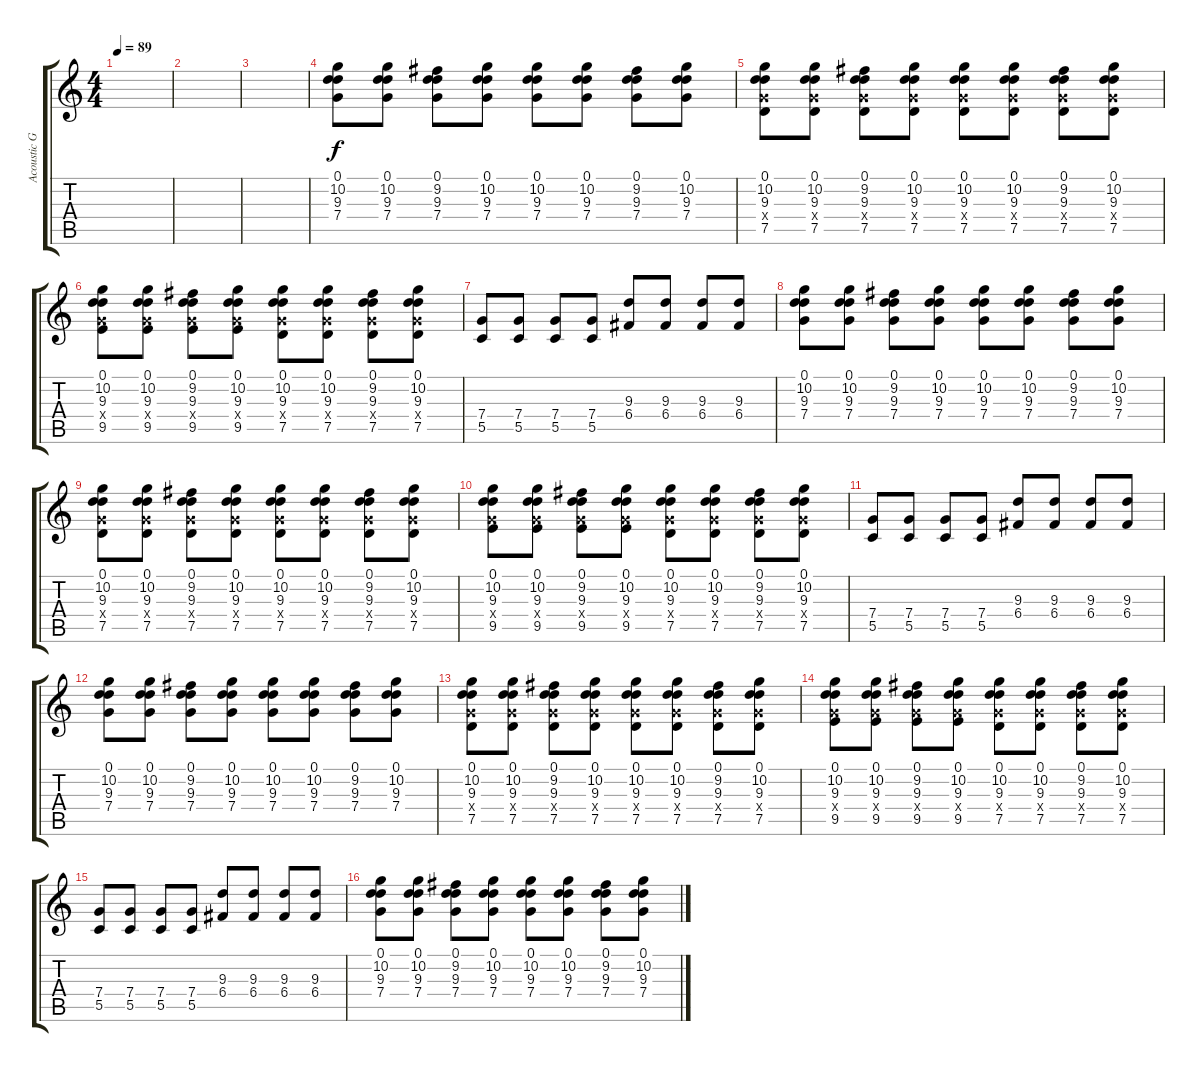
\track ("Acoustic Guitar 1 " "Acoustic G") {instrument acousticguitarsteel}
\staff {score tabs}
\tuning (D4 A3 F3 C3 G2 D2) {hide}
\ts (4 4)
\tempo 89
\clef g2
\ks c
|
|
|
(0.1 10.2 9.3 7.4).8 (0.1 10.2 9.3 7.4).8 (0.1 9.2 9.3 7.4).8 (0.1 10.2 9.3 7.4).8 (0.1 10.2 9.3 7.4).8 (0.1 10.2 9.3 7.4).8 (0.1 9.2 9.3 7.4).8 (0.1 10.2 9.3 7.4).8 |
(0.1 10.2 9.3 7.4{x} 7.5).8 (0.1 10.2 9.3 7.4{x} 7.5).8 (0.1 9.2 9.3 7.4{x} 7.5).8 (0.1 10.2 9.3 7.4{x} 7.5).8 (0.1 10.2 9.3 7.4{x} 7.5).8 (0.1 10.2 9.3 7.4{x} 7.5).8 (0.1 9.2 9.3 7.4{x} 7.5).8 (0.1 10.2 9.3 7.4{x} 7.5).8 |
(0.1 10.2 9.3 7.4{x} 9.5).8 (0.1 10.2 9.3 7.4{x} 9.5).8 (0.1 9.2 9.3 7.4{x} 9.5).8 (0.1 10.2 9.3 7.4{x} 9.5).8 (0.1 10.2 9.3 7.4{x} 7.5).8 (0.1 10.2 9.3 7.4{x} 7.5).8 (0.1 9.2 9.3 7.4{x} 7.5).8 (0.1 10.2 9.3 7.4{x} 7.5).8 |
(7.4 5.5).8 (7.4 5.5).8 (7.4 5.5).8 (7.4 5.5).8 (9.3 6.4).8 (9.3 6.4).8 (9.3 6.4).8 (9.3 6.4).8 |
(0.1 10.2 9.3 7.4).8 (0.1 10.2 9.3 7.4).8 (0.1 9.2 9.3 7.4).8 (0.1 10.2 9.3 7.4).8 (0.1 10.2 9.3 7.4).8 (0.1 10.2 9.3 7.4).8 (0.1 9.2 9.3 7.4).8 (0.1 10.2 9.3 7.4).8 |
(0.1 10.2 9.3 7.4{x} 7.5).8 (0.1 10.2 9.3 7.4{x} 7.5).8 (0.1 9.2 9.3 7.4{x} 7.5).8 (0.1 10.2 9.3 7.4{x} 7.5).8 (0.1 10.2 9.3 7.4{x} 7.5).8 (0.1 10.2 9.3 7.4{x} 7.5).8 (0.1 9.2 9.3 7.4{x} 7.5).8 (0.1 10.2 9.3 7.4{x} 7.5).8 |
(0.1 10.2 9.3 7.4{x} 9.5).8 (0.1 10.2 9.3 7.4{x} 9.5).8 (0.1 9.2 9.3 7.4{x} 9.5).8 (0.1 10.2 9.3 7.4{x} 9.5).8 (0.1 10.2 9.3 7.4{x} 7.5).8 (0.1 10.2 9.3 7.4{x} 7.5).8 (0.1 9.2 9.3 7.4{x} 7.5).8 (0.1 10.2 9.3 7.4{x} 7.5).8 |
(7.4 5.5).8 (7.4 5.5).8 (7.4 5.5).8 (7.4 5.5).8 (9.3 6.4).8 (9.3 6.4).8 (9.3 6.4).8 (9.3 6.4).8 |
(0.1 10.2 9.3 7.4).8 (0.1 10.2 9.3 7.4).8 (0.1 9.2 9.3 7.4).8 (0.1 10.2 9.3 7.4).8 (0.1 10.2 9.3 7.4).8 (0.1 10.2 9.3 7.4).8 (0.1 9.2 9.3 7.4).8 (0.1 10.2 9.3 7.4).8 |
(0.1 10.2 9.3 7.4{x} 7.5).8 (0.1 10.2 9.3 7.4{x} 7.5).8 (0.1 9.2 9.3 7.4{x} 7.5).8 (0.1 10.2 9.3 7.4{x} 7.5).8 (0.1 10.2 9.3 7.4{x} 7.5).8 (0.1 10.2 9.3 7.4{x} 7.5).8 (0.1 9.2 9.3 7.4{x} 7.5).8 (0.1 10.2 9.3 7.4{x} 7.5).8 |
(0.1 10.2 9.3 7.4{x} 9.5).8 (0.1 10.2 9.3 7.4{x} 9.5).8 (0.1 9.2 9.3 7.4{x} 9.5).8 (0.1 10.2 9.3 7.4{x} 9.5).8 (0.1 10.2 9.3 7.4{x} 7.5).8 (0.1 10.2 9.3 7.4{x} 7.5).8 (0.1 9.2 9.3 7.4{x} 7.5).8 (0.1 10.2 9.3 7.4{x} 7.5).8 |
(7.4 5.5).8 (7.4 5.5).8 (7.4 5.5).8 (7.4 5.5).8 (9.3 6.4).8 (9.3 6.4).8 (9.3 6.4).8 (9.3 6.4).8 |
(0.1 10.2 9.3 7.4).8 (0.1 10.2 9.3 7.4).8 (0.1 9.2 9.3 7.4).8 (0.1 10.2 9.3 7.4).8 (0.1 10.2 9.3 7.4).8 (0.1 10.2 9.3 7.4).8 (0.1 9.2 9.3 7.4).8 (0.1 10.2 9.3 7.4).8
